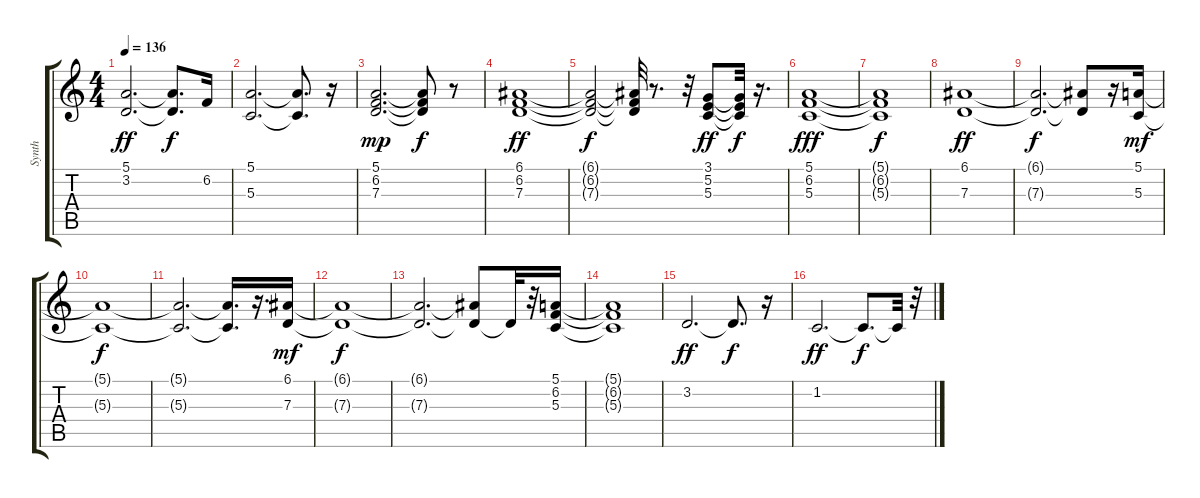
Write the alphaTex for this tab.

\track ("Synth" "Synth") {instrument stringensemble2}
\staff {score tabs}
\tuning (E4 B3 G3 D3 A2 E2) {hide}
\ts (4 4)
\tempo 136
\clef g2
\ks c
(5.1 3.2).2{d dy ff} (5.1{t} 3.2{t}).8{d dy f} 6.2.16 |
(5.1 5.3).2{d} (5.1{t} 5.3{t}).8{d} r.16 |
(5.1 6.2 7.3).2{d dy mp} (5.1{t} 6.2{t} 7.3{t}).8{dy f} r.8 |
(6.1 6.2 7.3).1{dy ff} |
(6.1{t} 6.2{t} 7.3{t}).2{dy f} (6.1{t} 6.2{t} 7.3{t}).32 r.8{d} r.32 (3.1 5.2 5.3).8{dy ff} (3.1{t} 5.2{t} 5.3{t}).32{dy f} r.16{d} |
(5.1 6.2 5.3).1{dy fff} |
(5.1{t} 6.2{t} 5.3{t}).1{dy f} |
(6.1 7.3).1{dy ff} |
(6.1{t} 7.3{t}).2{d dy f} (6.1{t} 7.3{t}).8 r.16 (5.1 5.3).16{dy mf} |
(5.1{t} 5.3{t}).1{dy f} |
(5.1{t} 5.3{t}).2{d} (5.1{t} 5.3{t}).16{d} r.16{d} (6.1 7.3).16{dy mf} |
(6.1{t} 7.3{t}).1{dy f} |
(6.1{t} 7.3{t}).2{d} (6.1{t} 7.3{t}).8 7.3{t}.32 r.32 (5.1 6.2 5.3).16 |
(5.1{t} 6.2{t} 5.3{t}).1 |
3.2.2{d dy ff} 3.2{t}.8{d dy f} r.16 |
1.2.2{d dy ff} 1.2{t}.8{d dy f} 1.2{t}.32 r.32
